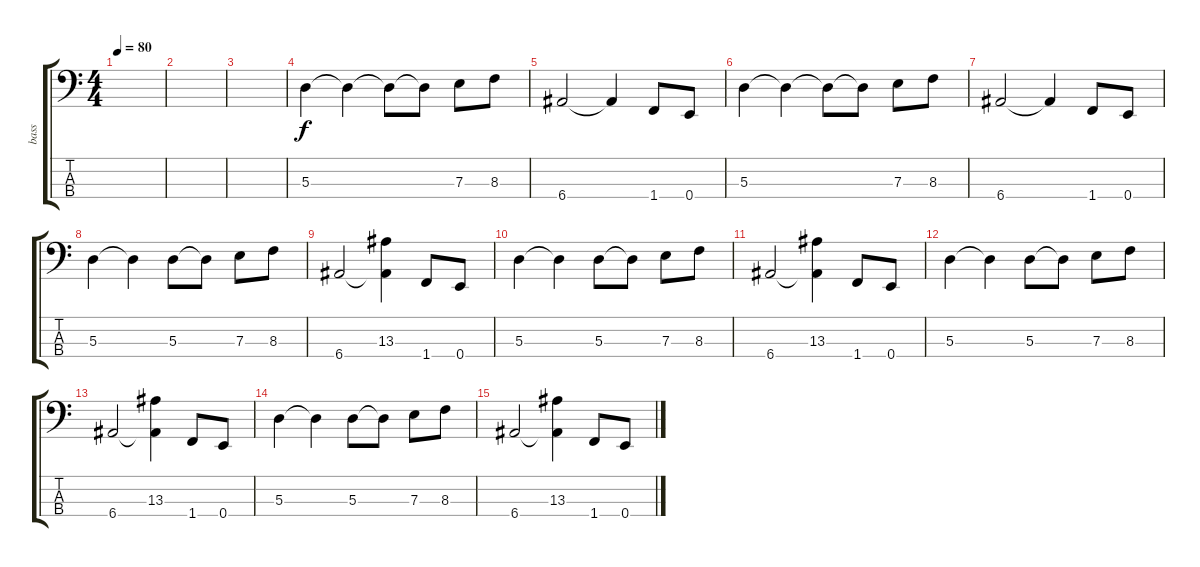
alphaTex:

\track ("bass" "bass") {instrument electricbasspick}
\staff {score tabs}
\tuning (G2 D2 A1 E1) {hide}
\ts (4 4)
\tempo 80
\clef f4
\ks c
|
|
|
5.3.4 5.3{t}.4 5.3{t}.8 5.3{t}.8 7.3.8 8.3.8 |
6.4.2 6.4{t}.4 1.4.8 0.4.8 |
5.3.4 5.3{t}.4 5.3{t}.8 5.3{t}.8 7.3.8 8.3.8 |
6.4.2 6.4{t}.4 1.4.8 0.4.8 |
5.3.4 5.3{t}.4 5.3.8 5.3{t}.8 7.3.8 8.3.8 |
6.4.2 (13.3 6.4{t}).4 1.4.8 0.4.8 |
5.3.4 5.3{t}.4 5.3.8 5.3{t}.8 7.3.8 8.3.8 |
6.4.2 (13.3 6.4{t}).4 1.4.8 0.4.8 |
5.3.4{volume 0} 5.3{t}.4 5.3.8 5.3{t}.8 7.3.8 8.3.8 |
6.4.2 (13.3 6.4{t}).4 1.4.8 0.4.8 |
5.3.4 5.3{t}.4 5.3.8 5.3{t}.8 7.3.8 8.3.8 |
6.4.2 (13.3 6.4{t}).4 1.4.8 0.4.8
